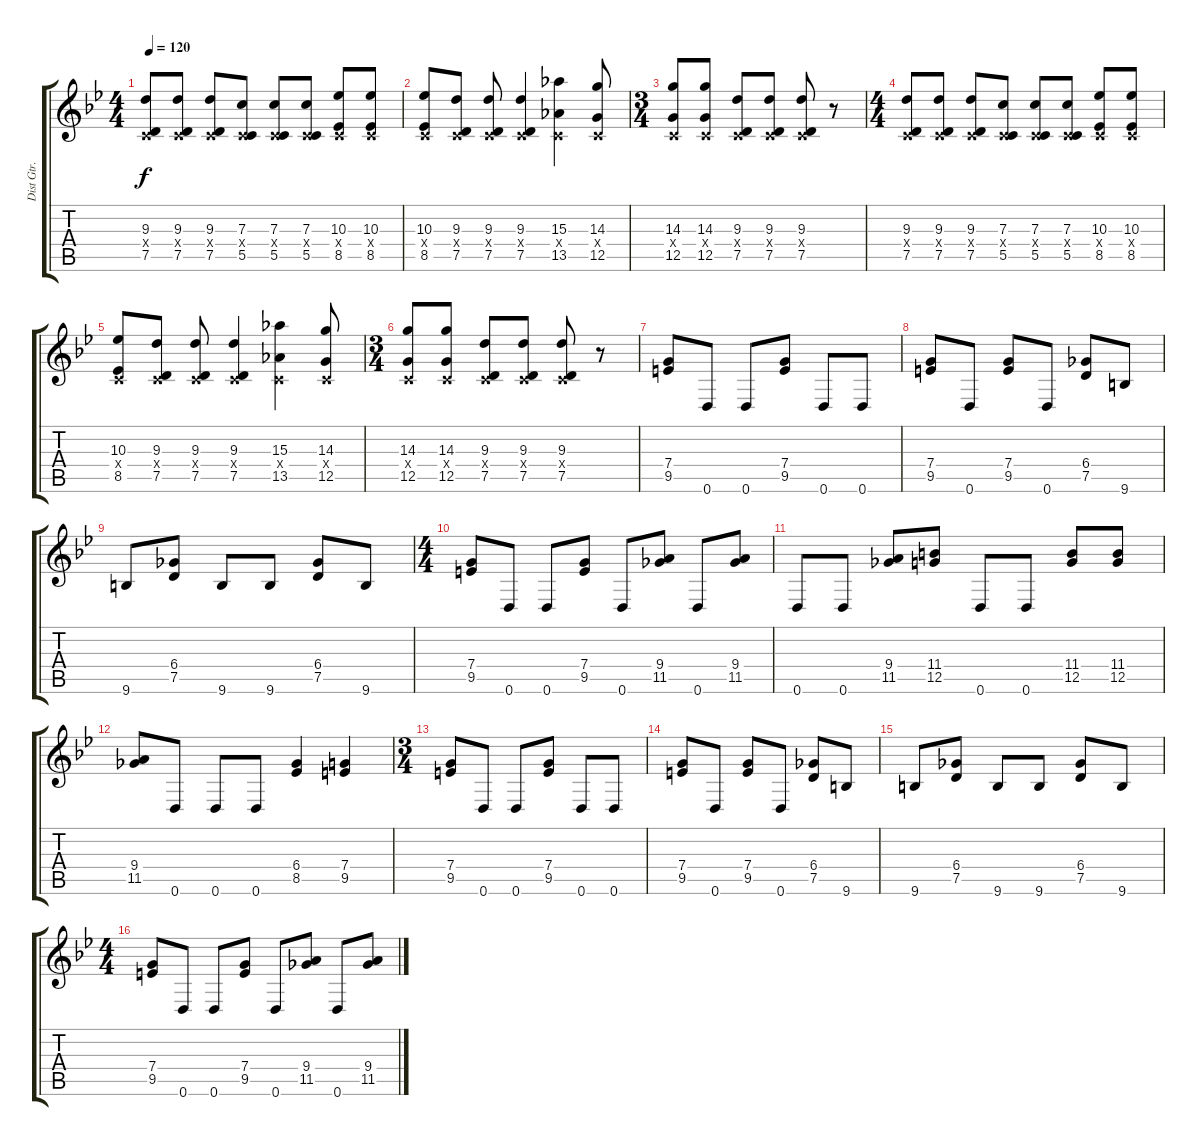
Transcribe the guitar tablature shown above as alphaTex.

\track ("Dist Gtr. 2 (Lead)" "Dist Gtr. ") {instrument distortionguitar}
\staff {score tabs}
\tuning (D4 A3 F3 C3 G2 D2) {hide}
\ts (4 4)
\tempo 120
\clef g2
\ks bb
(9.3 0.4{x} 7.5).8{dy f} (9.3 0.4{x} 7.5).8 (9.3 0.4{x} 7.5).8 (7.3 0.4{x} 5.5).8 (7.3 0.4{x} 5.5).8 (7.3 0.4{x} 5.5).8 (10.3 0.4{x} 8.5).8 (10.3 0.4{x} 8.5).8 |
(10.3 0.4{x} 8.5).8 (9.3 0.4{x} 7.5).8 (9.3 0.4{x} 7.5).8 (9.3 0.4{x} 7.5).4 (15.3 0.4{x} 13.5).4 (14.3 0.4{x} 12.5).8 |
\ts (3 4)
(14.3 0.4{x} 12.5).8 (14.3 0.4{x} 12.5).8 (9.3 0.4{x} 7.5).8 (9.3 0.4{x} 7.5).8 (9.3 0.4{x} 7.5).8 r.8 |
\ts (4 4)
(9.3 0.4{x} 7.5).8 (9.3 0.4{x} 7.5).8 (9.3 0.4{x} 7.5).8 (7.3 0.4{x} 5.5).8 (7.3 0.4{x} 5.5).8 (7.3 0.4{x} 5.5).8 (10.3 0.4{x} 8.5).8 (10.3 0.4{x} 8.5).8 |
(10.3 0.4{x} 8.5).8 (9.3 0.4{x} 7.5).8 (9.3 0.4{x} 7.5).8 (9.3 0.4{x} 7.5).4 (15.3 0.4{x} 13.5).4 (14.3 0.4{x} 12.5).8 |
\ts (3 4)
(14.3 0.4{x} 12.5).8 (14.3 0.4{x} 12.5).8 (9.3 0.4{x} 7.5).8 (9.3 0.4{x} 7.5).8 (9.3 0.4{x} 7.5).8 r.8 |
(7.4 9.5).8 0.6.8 0.6.8 (7.4 9.5).8 0.6.8 0.6.8 |
(7.4 9.5).8 0.6.8 (7.4 9.5).8 0.6.8 (6.4 7.5).8 9.6.8 |
9.6.8 (6.4 7.5).8 9.6.8 9.6.8 (6.4 7.5).8 9.6.8 |
\ts (4 4)
(7.4 9.5).8 0.6.8 0.6.8 (7.4 9.5).8 0.6.8 (9.4 11.5).8 0.6.8 (9.4 11.5).8 |
0.6.8 0.6.8 (9.4 11.5).8 (11.4 12.5).8 0.6.8 0.6.8 (11.4 12.5).8 (11.4 12.5).8 |
(9.4 11.5).8 0.6.8 0.6.8 0.6.8 (6.4 8.5).4 (7.4 9.5).4 |
\ts (3 4)
(7.4 9.5).8 0.6.8 0.6.8 (7.4 9.5).8 0.6.8 0.6.8 |
(7.4 9.5).8 0.6.8 (7.4 9.5).8 0.6.8 (6.4 7.5).8 9.6.8 |
9.6.8 (6.4 7.5).8 9.6.8 9.6.8 (6.4 7.5).8 9.6.8 |
\ts (4 4)
(7.4 9.5).8 0.6.8 0.6.8 (7.4 9.5).8 0.6.8 (9.4 11.5).8 0.6.8 (9.4 11.5).8
